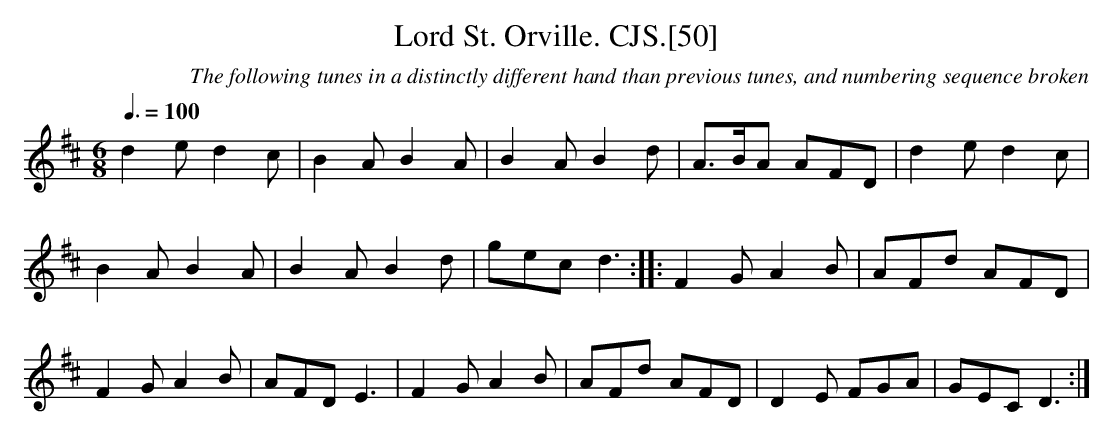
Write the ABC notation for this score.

X:1
T:Lord St. Orville. CJS.[50]
M:6/8
L:1/8
Q:3/8=100
C:The following tunes in a distinctly different hand than previous tunes, and numbering sequence broken
K:D
d2e d2c|B2A B2A|B2A B2d|A>BA AFD|d2e d2c|
B2A B2A|B2A B2d|gec d3::F2G A2B|AFd AFD|
F2G A2B|AFD E3|F2G A2B|AFd AFD|D2E FGA|GEC D3:|
